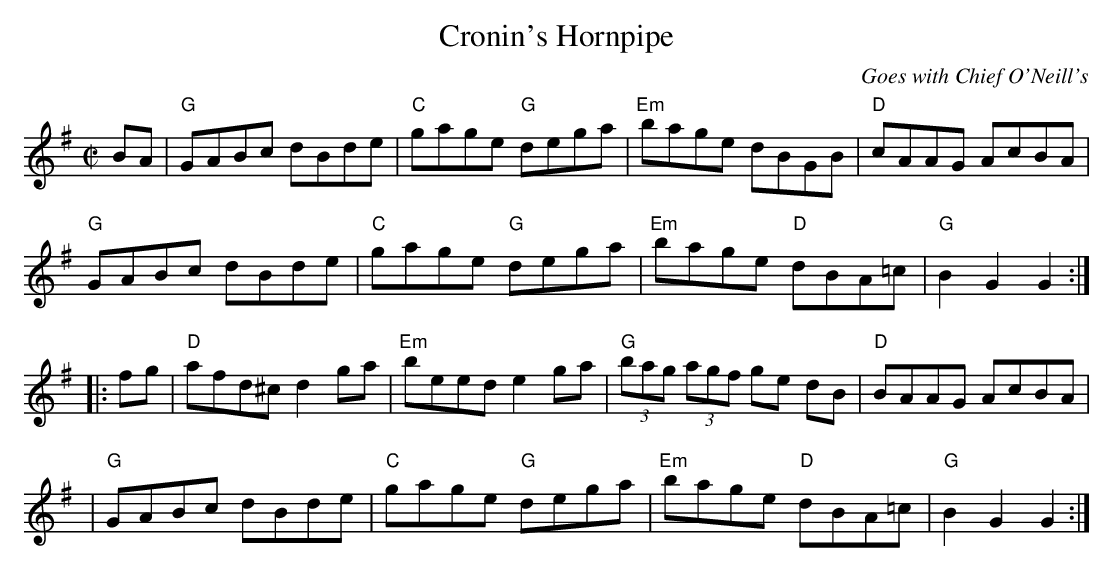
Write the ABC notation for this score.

X:1
T:Cronin's Hornpipe
M:C|
L:1/8
C:Goes with Chief O'Neill's
K:G
BA | "G"GABc dBde | "C"gage "G"dega | "Em"bage dBGB | "D"cAAG AcBA |
"G"GABc dBde | "C"gage "G"dega | "Em"bage "D"dBA=c | "G"B2 G2 G2 :|
|: fg | "D"afd^c d2 ga | "Em"beed e2 ga | "G"(3bag (3agf ge dB |"D"BAAG AcBA|
| "G"GABc dBde | "C"gage "G"dega | "Em"bage "D"dBA=c | "G"B2 G2 G2 :|
